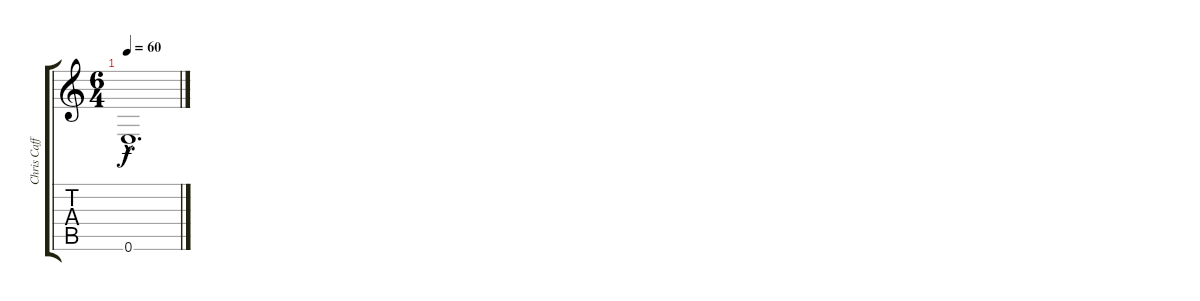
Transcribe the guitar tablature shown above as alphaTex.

\track ("Chris Caffery" "Chris Caff") {instrument distortionguitar}
\staff {score tabs}
\tuning (E4 B3 G3 D3 A2 E2) {hide}
\ts (6 4)
\tempo 60
\clef g2
\ks c
0.6{hac t}.1{d dy f}
